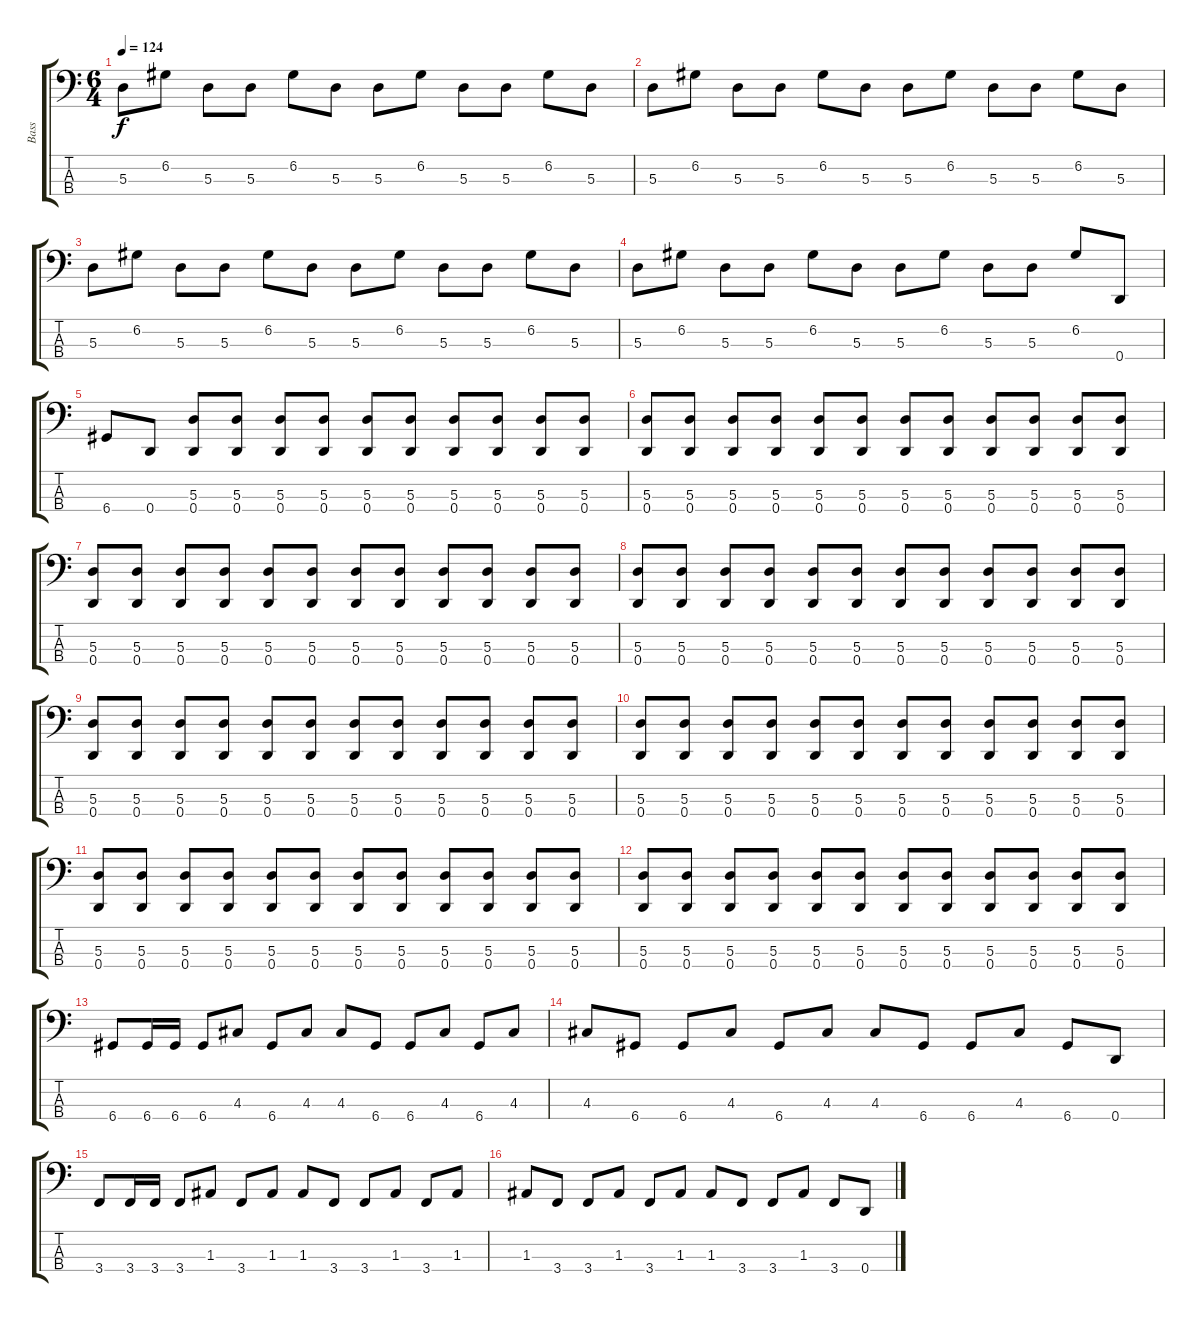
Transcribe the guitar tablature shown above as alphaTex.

\track ("Bass" "Bass") {instrument electricbassfinger}
\staff {score tabs}
\tuning (G2 D2 A1 D1) {hide}
\ts (6 4)
\tempo 124
\clef f4
\ks c
5.3.8{dy f} 6.2.8 5.3.8 5.3.8 6.2.8 5.3.8 5.3.8 6.2.8 5.3.8 5.3.8 6.2.8 5.3.8 |
5.3.8 6.2.8 5.3.8 5.3.8 6.2.8 5.3.8 5.3.8 6.2.8 5.3.8 5.3.8 6.2.8 5.3.8 |
5.3.8 6.2.8 5.3.8 5.3.8 6.2.8 5.3.8 5.3.8 6.2.8 5.3.8 5.3.8 6.2.8 5.3.8 |
5.3.8 6.2.8 5.3.8 5.3.8 6.2.8 5.3.8 5.3.8 6.2.8 5.3.8 5.3.8 6.2.8 0.4.8 |
6.4.8 0.4.8 (5.3 0.4).8 (5.3 0.4).8 (5.3 0.4).8 (5.3 0.4).8 (5.3 0.4).8 (5.3 0.4).8 (5.3 0.4).8 (5.3 0.4).8 (5.3 0.4).8 (5.3 0.4).8 |
(5.3 0.4).8 (5.3 0.4).8 (5.3 0.4).8 (5.3 0.4).8 (5.3 0.4).8 (5.3 0.4).8 (5.3 0.4).8 (5.3 0.4).8 (5.3 0.4).8 (5.3 0.4).8 (5.3 0.4).8 (5.3 0.4).8 |
(5.3 0.4).8 (5.3 0.4).8 (5.3 0.4).8 (5.3 0.4).8 (5.3 0.4).8 (5.3 0.4).8 (5.3 0.4).8 (5.3 0.4).8 (5.3 0.4).8 (5.3 0.4).8 (5.3 0.4).8 (5.3 0.4).8 |
(5.3 0.4).8 (5.3 0.4).8 (5.3 0.4).8 (5.3 0.4).8 (5.3 0.4).8 (5.3 0.4).8 (5.3 0.4).8 (5.3 0.4).8 (5.3 0.4).8 (5.3 0.4).8 (5.3 0.4).8 (5.3 0.4).8 |
(5.3 0.4).8 (5.3 0.4).8 (5.3 0.4).8 (5.3 0.4).8 (5.3 0.4).8 (5.3 0.4).8 (5.3 0.4).8 (5.3 0.4).8 (5.3 0.4).8 (5.3 0.4).8 (5.3 0.4).8 (5.3 0.4).8 |
(5.3 0.4).8 (5.3 0.4).8 (5.3 0.4).8 (5.3 0.4).8 (5.3 0.4).8 (5.3 0.4).8 (5.3 0.4).8 (5.3 0.4).8 (5.3 0.4).8 (5.3 0.4).8 (5.3 0.4).8 (5.3 0.4).8 |
(5.3 0.4).8 (5.3 0.4).8 (5.3 0.4).8 (5.3 0.4).8 (5.3 0.4).8 (5.3 0.4).8 (5.3 0.4).8 (5.3 0.4).8 (5.3 0.4).8 (5.3 0.4).8 (5.3 0.4).8 (5.3 0.4).8 |
(5.3 0.4).8 (5.3 0.4).8 (5.3 0.4).8 (5.3 0.4).8 (5.3 0.4).8 (5.3 0.4).8 (5.3 0.4).8 (5.3 0.4).8 (5.3 0.4).8 (5.3 0.4).8 (5.3 0.4).8 (5.3 0.4).8 |
6.4.8 6.4.16 6.4.16 6.4.8 4.3.8 6.4.8 4.3.8 4.3.8 6.4.8 6.4.8 4.3.8 6.4.8 4.3.8 |
4.3.8 6.4.8 6.4.8 4.3.8 6.4.8 4.3.8 4.3.8 6.4.8 6.4.8 4.3.8 6.4.8 0.4.8 |
3.4.8 3.4.16 3.4.16 3.4.8 1.3.8 3.4.8 1.3.8 1.3.8 3.4.8 3.4.8 1.3.8 3.4.8 1.3.8 |
1.3.8 3.4.8 3.4.8 1.3.8 3.4.8 1.3.8 1.3.8 3.4.8 3.4.8 1.3.8 3.4.8 0.4.8
